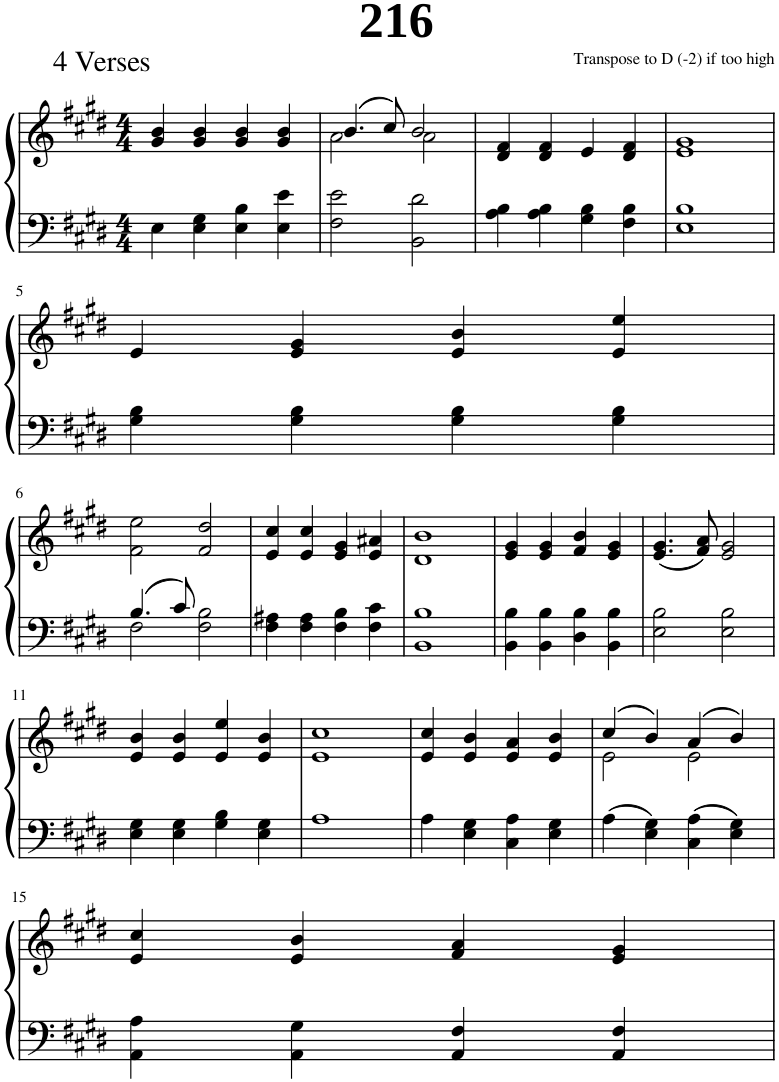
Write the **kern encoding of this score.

**kern	**kern
*part1	*part1
*staff2	*staff1
*I"Piano	*
*I'Pno.	*
*clefF4	*clefG2
*k[f#c#g#d#]	*k[f#c#g#d#]
*M4/4	*M4/4
=1	=1
4E\	4g#/ 4b/
4E\ 4G#\	4g#/ 4b/
4E\ 4B\	4g#/ 4b/
4E\ 4e\	4g#/ 4b/
=2	=2
*	*^
2F#\ 2e\	(4.b/	2a\
.	8cc#/)	.
2BB\ 2d#\	2b/	2a\
*	*v	*v
=3	=3
4A\ 4B\	4d#/ 4f#/
4A\ 4B\	4d#/ 4f#/
4G#\ 4B\	4e/
4F#\ 4B\	4d#/ 4f#/
=4	=4
1E 1B	1e 1g#
!!LO:LB:g=z
=5	=5
4G#\ 4B\	4e/
4G#\ 4B\	4e/ 4g#/
4G#\ 4B\	4e/ 4b/
4G#\ 4B\	4e/ 4ee/
!!LO:LB:g=z
=6	=6
*^	*
4.B/	2F#\	2f#\ 2ee\
8c#/	.	.
2ryy	2F#\ 2B\	2f#/ 2dd#/
*v	*v	*
=7	=7
4F#\ 4A#X\	4e/ 4cc#/
4F#\ 4A#\	4e/ 4cc#/
4F#\ 4B\	4e/ 4g#/
4F#\ 4c#\	4e/ 4a#X/
=8	=8
1BB 1B	1d# 1b
=9	=9
4BB\ 4B\	4e/ 4g#/
4BB\ 4B\	4e/ 4g#/
4D#\ 4B\	4f#/ 4b/
4BB\ 4B\	4e/ 4g#/
=10	=10
2E\ 2B\	(4.e/ 4.g#/
.	8f#/ 8a/)
2E\ 2B\	2e/ 2g#/
!!LO:LB:g=z
=11	=11
4E\ 4G#\	4e/ 4b/
4E\ 4G#\	4e/ 4b/
4G#\ 4B\	4e/ 4ee/
4E\ 4G#\	4e/ 4b/
=12	=12
1A	1e 1cc#
=13	=13
4A\	4e/ 4cc#/
4E\ 4G#\	4e/ 4b/
4C#\ 4A\	4e/ 4a/
4E\ 4G#\	4e/ 4b/
=14	=14
*	*^
4A\	(4cc#/	2e\
4E\ 4G#\	4b/)	.
4C#\ 4A\	(4a/	2e\
4E\ 4G#\	4b/)	.
*	*v	*v
!!LO:LB:g=z
=15	=15
4AA\ 4A\	4e/ 4cc#/
4AA\ 4G#\	4e/ 4b/
4AA/ 4F#/	4f#/ 4a/
4AA/ 4F#/	4e/ 4g#/
=	=
*-	*-
